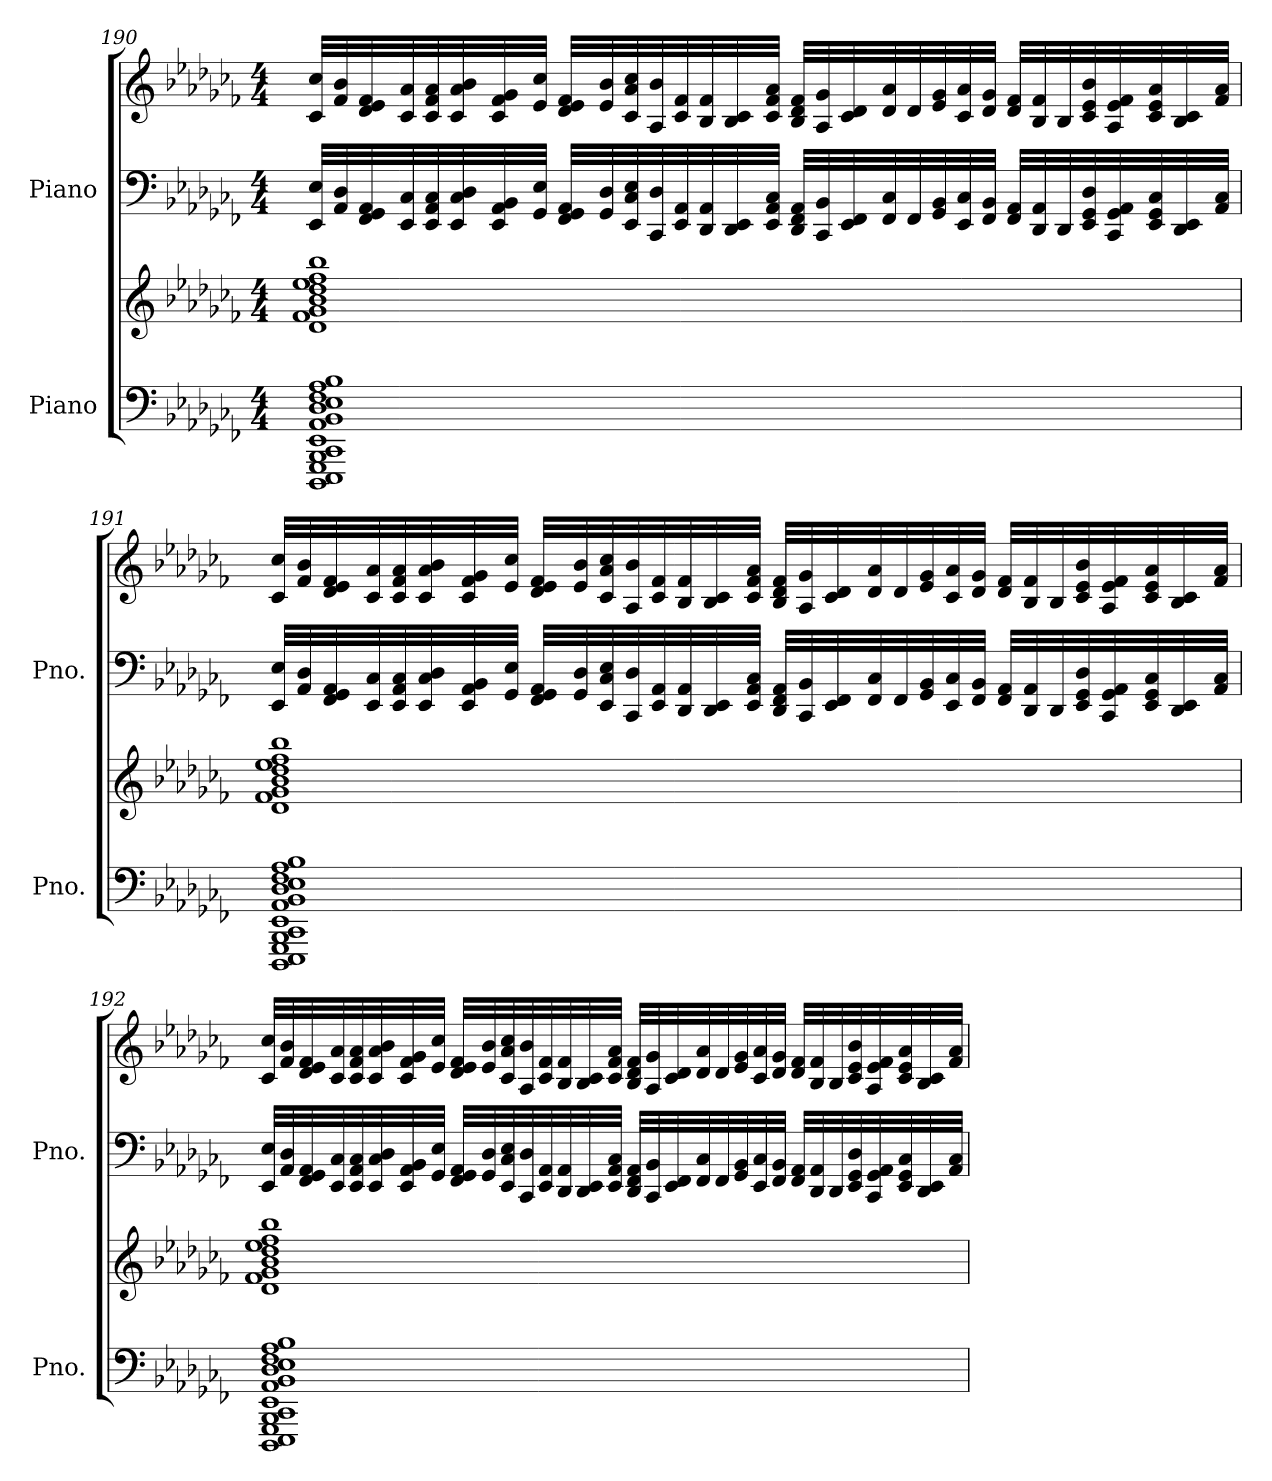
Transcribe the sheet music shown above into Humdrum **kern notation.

**kern	**kern	**kern	**kern
*part2	*part2	*part1	*part1
*staff4	*staff3	*staff2	*staff1
*I"Piano	*	*I"Piano	*
*I'Pno.	*	*I'Pno.	*
!!LO:LB:g=z
*clefF4	*clefG2	*clefF4	*clefG2
*ITrd14c24	*ITrd14c24	*ITrd-21c-36	*ITrd-21c-36
*k[b-e-a-d-g-c-f-]	*k[b-e-a-d-g-c-f-]	*k[b-e-a-d-g-c-f-]	*k[b-e-a-d-g-c-f-]
*M4/4	*M4/4	*M4/4	*M4/4
=190	=190	=190	=190
1DDDDD- 1EEEEE- 1GGGGG- 1BBBBB- 1CCCC- 1EEEE- 1AAAA- 1BBBB- 1DDD- 1EEE- 1FFF- 1AAA- 1BBB-	1DD- 1FF- 1GG- 1BB- 1D- 1E- 1F- 1B-	32ee-/ 32eee-/LLL	32cccc-/ 32ccccc-/LLL
.	.	32aa-/ 32ddd-/	32ffff-/ 32bbbb-/
.	.	32ff-/ 32gg-/ 32aa-/	32dddd-/ 32eeee-/ 32ffff-/
.	.	32ee-/ 32ccc-/	32cccc-/ 32aaaa-/
.	.	32ee-/ 32aa-/ 32ccc-/	32cccc-/ 32ffff-/ 32aaaa-/
.	.	32ee-/ 32ccc-/ 32ddd-/	32cccc-/ 32aaaa-/ 32bbbb-/
.	.	32ee-/ 32aa-/ 32bb-/	32cccc-/ 32ffff-/ 32gggg-/
.	.	32gg-/ 32eee-/JJJ	32eeee-/ 32ccccc-/JJJ
.	.	32ff-/ 32gg-/ 32aa-/LLL	32dddd-/ 32eeee-/ 32ffff-/LLL
.	.	32gg-/ 32ddd-/	32eeee-/ 32bbbb-/
.	.	32ee-/ 32ccc-/ 32eee-/	32cccc-/ 32aaaa-/ 32ccccc-/
.	.	32cc-/ 32ddd-/	32aaa-/ 32bbbb-/
.	.	32ee-/ 32aa-/	32cccc-/ 32ffff-/
.	.	32dd-/ 32aa-/	32bbb-/ 32ffff-/
.	.	32dd-/ 32ee-/	32bbb-/ 32cccc-/
.	.	32ee-/ 32aa-/ 32ccc-/JJJ	32cccc-/ 32ffff-/ 32aaaa-/JJJ
.	.	32dd-/ 32ff-/ 32aa-/LLL	32bbb-/ 32dddd-/ 32ffff-/LLL
.	.	32cc-/ 32bb-/	32aaa-/ 32gggg-/
.	.	32ee-/ 32ff-/	32cccc-/ 32dddd-/
.	.	32ff-/ 32ccc-/	32dddd-/ 32aaaa-/
.	.	32ff-/	32dddd-/
.	.	32gg-/ 32bb-/	32eeee-/ 32gggg-/
.	.	32ee-/ 32ccc-/	32cccc-/ 32aaaa-/
.	.	32ff-/ 32bb-/JJJ	32dddd-/ 32gggg-/JJJ
.	.	32ff-/ 32aa-/LLL	32dddd-/ 32ffff-/LLL
.	.	32dd-/ 32aa-/	32bbb-/ 32ffff-/
.	.	32dd-/	32bbb-/
.	.	32ee-/ 32gg-/ 32ddd-/	32cccc-/ 32eeee-/ 32bbbb-/
.	.	32cc-/ 32gg-/ 32aa-/	32aaa-/ 32eeee-/ 32ffff-/
.	.	32ee-/ 32gg-/ 32ccc-/	32cccc-/ 32eeee-/ 32aaaa-/
.	.	32dd-/ 32ee-/	32bbb-/ 32cccc-/
.	.	32aa-/ 32ccc-/JJJ	32ffff-/ 32aaaa-/JJJ
!!LO:LB:g=z
=191	=191	=191	=191
1DDDDD- 1EEEEE- 1GGGGG- 1BBBBB- 1CCCC- 1EEEE- 1AAAA- 1BBBB- 1DDD- 1EEE- 1FFF- 1AAA- 1BBB-	1DD- 1FF- 1GG- 1BB- 1D- 1E- 1F- 1B-	32ee-/ 32eee-/LLL	32cccc-/ 32ccccc-/LLL
.	.	32aa-/ 32ddd-/	32ffff-/ 32bbbb-/
.	.	32ff-/ 32gg-/ 32aa-/	32dddd-/ 32eeee-/ 32ffff-/
.	.	32ee-/ 32ccc-/	32cccc-/ 32aaaa-/
.	.	32ee-/ 32aa-/ 32ccc-/	32cccc-/ 32ffff-/ 32aaaa-/
.	.	32ee-/ 32ccc-/ 32ddd-/	32cccc-/ 32aaaa-/ 32bbbb-/
.	.	32ee-/ 32aa-/ 32bb-/	32cccc-/ 32ffff-/ 32gggg-/
.	.	32gg-/ 32eee-/JJJ	32eeee-/ 32ccccc-/JJJ
.	.	32ff-/ 32gg-/ 32aa-/LLL	32dddd-/ 32eeee-/ 32ffff-/LLL
.	.	32gg-/ 32ddd-/	32eeee-/ 32bbbb-/
.	.	32ee-/ 32ccc-/ 32eee-/	32cccc-/ 32aaaa-/ 32ccccc-/
.	.	32cc-/ 32ddd-/	32aaa-/ 32bbbb-/
.	.	32ee-/ 32aa-/	32cccc-/ 32ffff-/
.	.	32dd-/ 32aa-/	32bbb-/ 32ffff-/
.	.	32dd-/ 32ee-/	32bbb-/ 32cccc-/
.	.	32ee-/ 32aa-/ 32ccc-/JJJ	32cccc-/ 32ffff-/ 32aaaa-/JJJ
.	.	32dd-/ 32ff-/ 32aa-/LLL	32bbb-/ 32dddd-/ 32ffff-/LLL
.	.	32cc-/ 32bb-/	32aaa-/ 32gggg-/
.	.	32ee-/ 32ff-/	32cccc-/ 32dddd-/
.	.	32ff-/ 32ccc-/	32dddd-/ 32aaaa-/
.	.	32ff-/	32dddd-/
.	.	32gg-/ 32bb-/	32eeee-/ 32gggg-/
.	.	32ee-/ 32ccc-/	32cccc-/ 32aaaa-/
.	.	32ff-/ 32bb-/JJJ	32dddd-/ 32gggg-/JJJ
.	.	32ff-/ 32aa-/LLL	32dddd-/ 32ffff-/LLL
.	.	32dd-/ 32aa-/	32bbb-/ 32ffff-/
.	.	32dd-/	32bbb-/
.	.	32ee-/ 32gg-/ 32ddd-/	32cccc-/ 32eeee-/ 32bbbb-/
.	.	32cc-/ 32gg-/ 32aa-/	32aaa-/ 32eeee-/ 32ffff-/
.	.	32ee-/ 32gg-/ 32ccc-/	32cccc-/ 32eeee-/ 32aaaa-/
.	.	32dd-/ 32ee-/	32bbb-/ 32cccc-/
.	.	32aa-/ 32ccc-/JJJ	32ffff-/ 32aaaa-/JJJ
!!LO:PB:g=z
=192	=192	=192	=192
1DDDDD- 1EEEEE- 1GGGGG- 1BBBBB- 1CCCC- 1EEEE- 1AAAA- 1BBBB- 1DDD- 1EEE- 1FFF- 1AAA- 1BBB-	1DD- 1FF- 1GG- 1BB- 1D- 1E- 1F- 1B-	32ee-/ 32eee-/LLL	32cccc-/ 32ccccc-/LLL
.	.	32aa-/ 32ddd-/	32ffff-/ 32bbbb-/
.	.	32ff-/ 32gg-/ 32aa-/	32dddd-/ 32eeee-/ 32ffff-/
.	.	32ee-/ 32ccc-/	32cccc-/ 32aaaa-/
.	.	32ee-/ 32aa-/ 32ccc-/	32cccc-/ 32ffff-/ 32aaaa-/
.	.	32ee-/ 32ccc-/ 32ddd-/	32cccc-/ 32aaaa-/ 32bbbb-/
.	.	32ee-/ 32aa-/ 32bb-/	32cccc-/ 32ffff-/ 32gggg-/
.	.	32gg-/ 32eee-/JJJ	32eeee-/ 32ccccc-/JJJ
.	.	32ff-/ 32gg-/ 32aa-/LLL	32dddd-/ 32eeee-/ 32ffff-/LLL
.	.	32gg-/ 32ddd-/	32eeee-/ 32bbbb-/
.	.	32ee-/ 32ccc-/ 32eee-/	32cccc-/ 32aaaa-/ 32ccccc-/
.	.	32cc-/ 32ddd-/	32aaa-/ 32bbbb-/
.	.	32ee-/ 32aa-/	32cccc-/ 32ffff-/
.	.	32dd-/ 32aa-/	32bbb-/ 32ffff-/
.	.	32dd-/ 32ee-/	32bbb-/ 32cccc-/
.	.	32ee-/ 32aa-/ 32ccc-/JJJ	32cccc-/ 32ffff-/ 32aaaa-/JJJ
.	.	32dd-/ 32ff-/ 32aa-/LLL	32bbb-/ 32dddd-/ 32ffff-/LLL
.	.	32cc-/ 32bb-/	32aaa-/ 32gggg-/
.	.	32ee-/ 32ff-/	32cccc-/ 32dddd-/
.	.	32ff-/ 32ccc-/	32dddd-/ 32aaaa-/
.	.	32ff-/	32dddd-/
.	.	32gg-/ 32bb-/	32eeee-/ 32gggg-/
.	.	32ee-/ 32ccc-/	32cccc-/ 32aaaa-/
.	.	32ff-/ 32bb-/JJJ	32dddd-/ 32gggg-/JJJ
.	.	32ff-/ 32aa-/LLL	32dddd-/ 32ffff-/LLL
.	.	32dd-/ 32aa-/	32bbb-/ 32ffff-/
.	.	32dd-/	32bbb-/
.	.	32ee-/ 32gg-/ 32ddd-/	32cccc-/ 32eeee-/ 32bbbb-/
.	.	32cc-/ 32gg-/ 32aa-/	32aaa-/ 32eeee-/ 32ffff-/
.	.	32ee-/ 32gg-/ 32ccc-/	32cccc-/ 32eeee-/ 32aaaa-/
.	.	32dd-/ 32ee-/	32bbb-/ 32cccc-/
.	.	32aa-/ 32ccc-/JJJ	32ffff-/ 32aaaa-/JJJ
=	=	=	=
*-	*-	*-	*-
